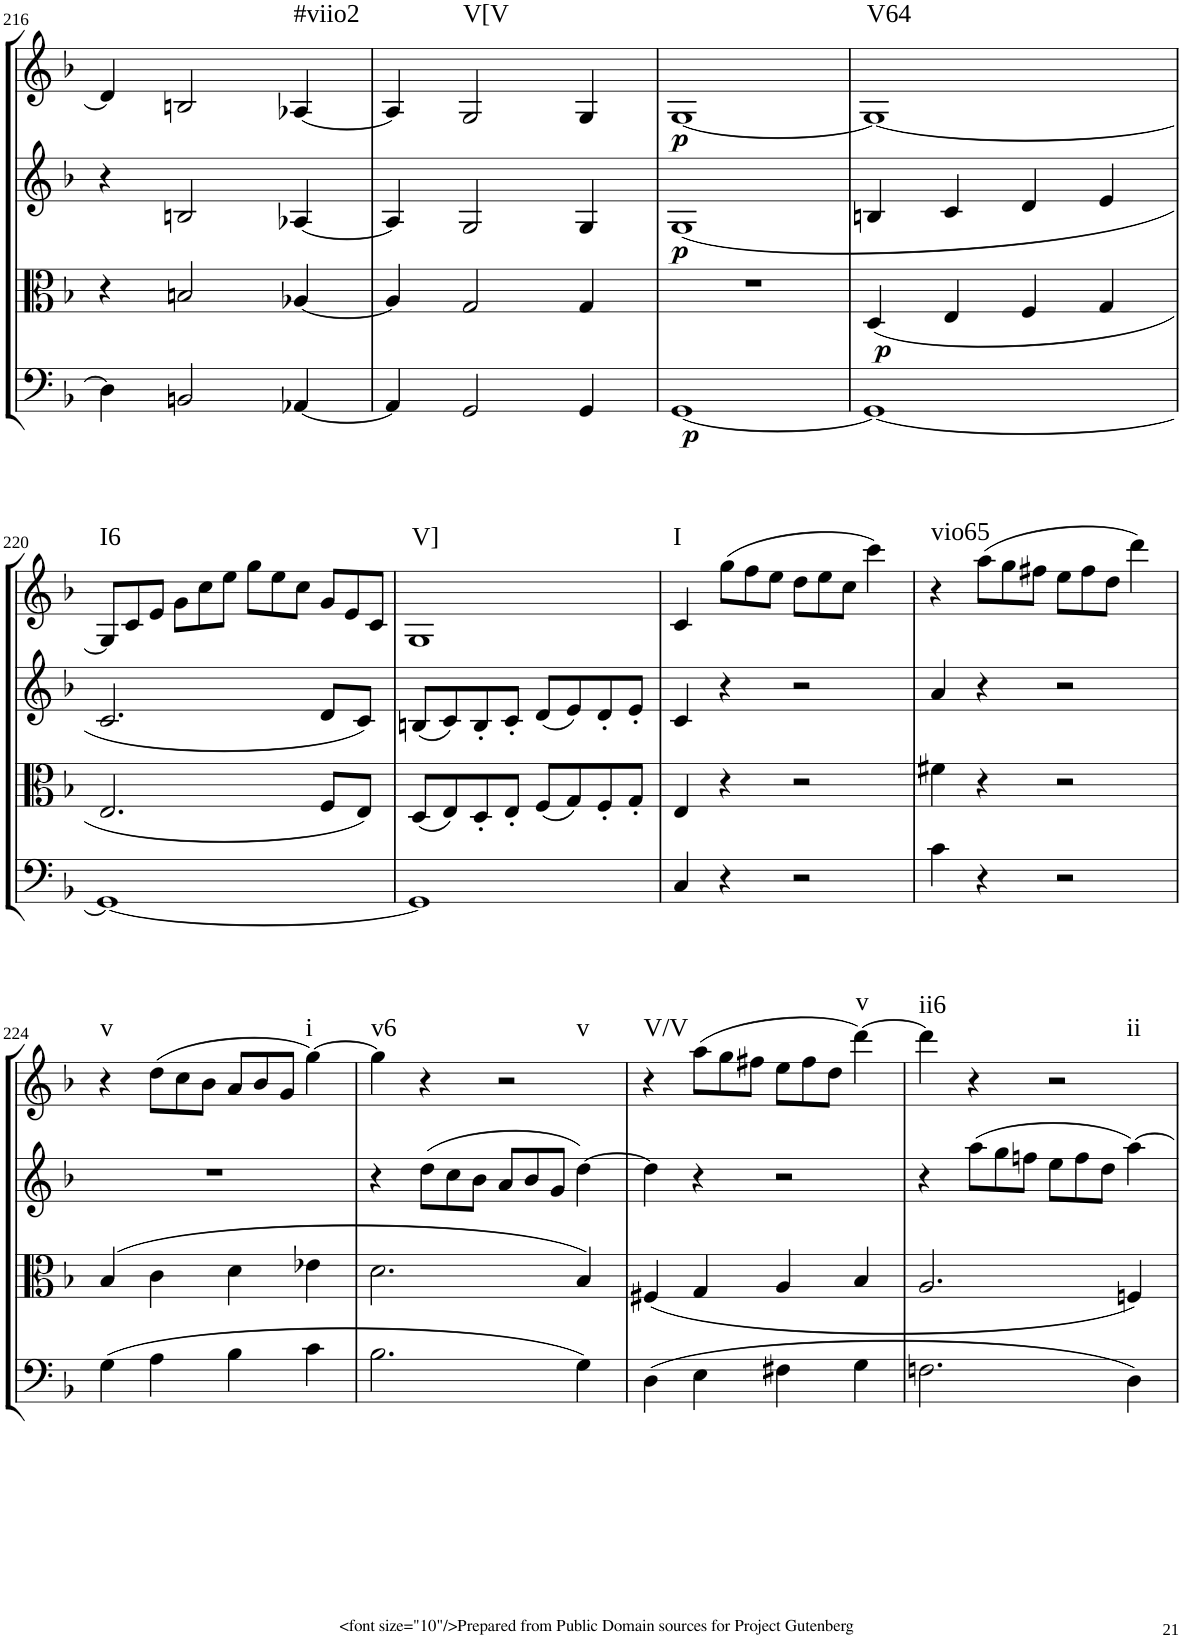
**kern	**dynam	**kern	**dynam	**kern	**dynam	**kern	**dynam	**harte
*part4	*part4	*part3	*part3	*part2	*part2	*part1	*part1	*part1
*staff4	*staff4	*staff3	*staff3	*staff2	*staff2	*staff1	*staff1	*
*I"Cello	*	*I"Viola	*	*I"2nd Violin	*	*I"1st Violin	*	*
*	*	*I'Vla	*	*I'Vln	*	*I'Vln	*	*
!!LO:PB:g=z
*clefF4	*	*clefC3	*	*clefG2	*	*clefG2	*	*
*k[b-]	*	*k[b-]	*	*k[b-]	*	*k[b-]	*	*
*M4/4	*	*M4/4	*	*M4/4	*	*M4/4	*	*
*met(c)	*	*met(c)	*	*met(c)	*	*met(c)	*	*
=216	=216	=216	=216	=216	=216	=216	=216	=216
4D\]	.	4r	.	4r	.	4d/]	.	.
2BBn/	.	2Bn/	.	2Bn/	.	2Bn/	.	.
!	!	!	!	!	!	!	!	!LO:H:kt=#viio2
[4AA-X/	.	[4A-X/	.	[4A-X/	.	[4A-X/	.	N
=217	=217	=217	=217	=217	=217	=217	=217	=217
4AA-/]	.	4A-/]	.	4A-/]	.	4A-/]	.	.
!	!	!	!	!	!	!	!	!LO:H:kt=V[V
2GG/	.	2G/	.	2G/	.	2G/	.	N
4GG/	.	4G/	.	4G/	.	4G/	.	.
=218	=218	=218	=218	=218	=218	=218	=218	=218
!	!LO:DY:b	!	!	!	!LO:DY:b	!	!LO:DY:b	!
[1GG	p	1r	.	(1G	p	[1G	p	.
=219	=219	=219	=219	=219	=219	=219	=219	=219
!	!	!	!LO:DY:b	!	!	!	!	!LO:H:kt=V64
1GG_	.	(4D/	p	4Bn/	.	1G_	.	N
.	.	4E/	.	4c/	.	.	.	.
.	.	4F/	.	4d/	.	.	.	.
.	.	4G/	.	4e/	.	.	.	.
!!LO:LB:g=z
=220	=220	=220	=220	=220	=220	=220	=220	=220
*	*	*	*	*	*	*Xtuplet	*	*
!	!	!	!	!	!	!	!	!LO:H:kt=I6
1GG_	.	2.E/	.	2.c/	.	12G/L]	.	N
.	.	.	.	.	.	12c/	.	.
.	.	.	.	.	.	12e/J	.	.
.	.	.	.	.	.	12g\L	.	.
.	.	.	.	.	.	12cc\	.	.
.	.	.	.	.	.	12ee\J	.	.
.	.	.	.	.	.	12gg\L	.	.
.	.	.	.	.	.	12ee\	.	.
.	.	.	.	.	.	12cc\J	.	.
.	.	8F/L	.	8d/L	.	12g/L	.	.
.	.	.	.	.	.	12e/	.	.
.	.	8E/J)	.	8c/J)	.	.	.	.
.	.	.	.	.	.	12c/J	.	.
=221	=221	=221	=221	=221	=221	=221	=221	=221
!	!	!	!	!	!	!	!	!LO:H:kt=V]
1GG]	.	(8D/L	.	(8Bn/L	.	1G	.	N
.	.	8E/)	.	8c/)	.	.	.	.
.	.	8D'/	.	8B'/	.	.	.	.
.	.	8E'/J	.	8c'/J	.	.	.	.
.	.	(8F/L	.	(8d/L	.	.	.	.
.	.	8G/)	.	8e/)	.	.	.	.
.	.	8F'/	.	8d'/	.	.	.	.
.	.	8G'/J	.	8e'/J	.	.	.	.
=222	=222	=222	=222	=222	=222	=222	=222	=222
!	!	!	!	!	!	!	!	!LO:H:kt=I
4C/	.	4E/	.	4c/	.	4c/	.	N
*	*	*	*	*	*	*tuplet	*	*
*	*	*	*	*	*	*Xbrackettup	*	*
4r	.	4r	.	4r	.	(12gg\L	.	.
.	.	.	.	.	.	12ff\	.	.
.	.	.	.	.	.	12ee\J	.	.
2r	.	2r	.	2r	.	12dd\L	.	.
.	.	.	.	.	.	12ee\	.	.
.	.	.	.	.	.	12cc\J	.	.
.	.	.	.	.	.	4ccc\)	.	.
=223	=223	=223	=223	=223	=223	=223	=223	=223
!	!	!	!	!	!	!	!	!LO:H:kt=vio65
4c\	.	4f#X\	.	4a/	.	4r	.	N
4r	.	4r	.	4r	.	(12aa\L	.	.
.	.	.	.	.	.	12gg\	.	.
.	.	.	.	.	.	12ff#X\J	.	.
2r	.	2r	.	2r	.	12ee\L	.	.
.	.	.	.	.	.	12ff#\	.	.
.	.	.	.	.	.	12dd\J	.	.
.	.	.	.	.	.	4ddd\)	.	.
!!LO:LB:g=z
=224	=224	=224	=224	=224	=224	=224	=224	=224
!	!	!	!	!	!	!	!	!LO:H:kt=v
(4G\	.	(4B-/	.	1r	.	4r	.	N
4A\	.	4c\	.	.	.	(12dd\L	.	.
.	.	.	.	.	.	12cc\	.	.
.	.	.	.	.	.	12b-\J	.	.
4B-\	.	4d\	.	.	.	12a/L	.	.
.	.	.	.	.	.	12b-/	.	.
.	.	.	.	.	.	12g/J	.	.
!	!	!	!	!	!	!	!	!LO:H:kt=i
4c\	.	4e-X\	.	.	.	[4gg\)	.	N
=225	=225	=225	=225	=225	=225	=225	=225	=225
!	!	!	!	!	!	!	!	!LO:H:kt=v6
2.B-\	.	2.d\	.	4r	.	4gg\]	.	N
*	*	*	*	*Xtuplet	*	*	*	*
.	.	.	.	(12dd\L	.	4r	.	.
.	.	.	.	12cc\	.	.	.	.
.	.	.	.	12b-\J	.	.	.	.
!	!	!	!	!	!	!	!	!LO:H:kt=v
.	.	.	.	12a/L	.	2r	.	N
.	.	.	.	12b-/	.	.	.	.
.	.	.	.	12g/J	.	.	.	.
4G\)	.	4B-/)	.	[4dd\)	.	.	.	.
=226	=226	=226	=226	=226	=226	=226	=226	=226
!	!	!	!	!	!	!	!	!LO:H:kt=V/V
(4D\	.	(4F#X/	.	4dd\]	.	4r	.	N
4E\	.	4G/	.	4r	.	(12aa\L	.	.
.	.	.	.	.	.	12gg\	.	.
.	.	.	.	.	.	12ff#X\J	.	.
4F#X\	.	4A/	.	2r	.	12ee\L	.	.
.	.	.	.	.	.	12ff#\	.	.
.	.	.	.	.	.	12dd\J	.	.
!	!	!	!	!	!	!	!	!LO:H:kt=v
4G\	.	4B-/	.	.	.	[4ddd\)	.	N
=227	=227	=227	=227	=227	=227	=227	=227	=227
!	!	!	!	!	!	!	!	!LO:H:kt=ii6
2.Fn\	.	2.A/	.	4r	.	4ddd\]	.	N
.	.	.	.	(12aa\L	.	4r	.	.
.	.	.	.	12gg\	.	.	.	.
.	.	.	.	12ffn\J	.	.	.	.
!	!	!	!	!	!	!	!	!LO:H:kt=ii
.	.	.	.	12ee\L	.	2r	.	N
.	.	.	.	12ff\	.	.	.	.
.	.	.	.	12dd\J	.	.	.	.
4D\)	.	4Fn/)	.	[4aa\)	.	.	.	.
=	=	=	=	=	=	=	=	=
*-	*-	*-	*-	*-	*-	*-	*-	*-
